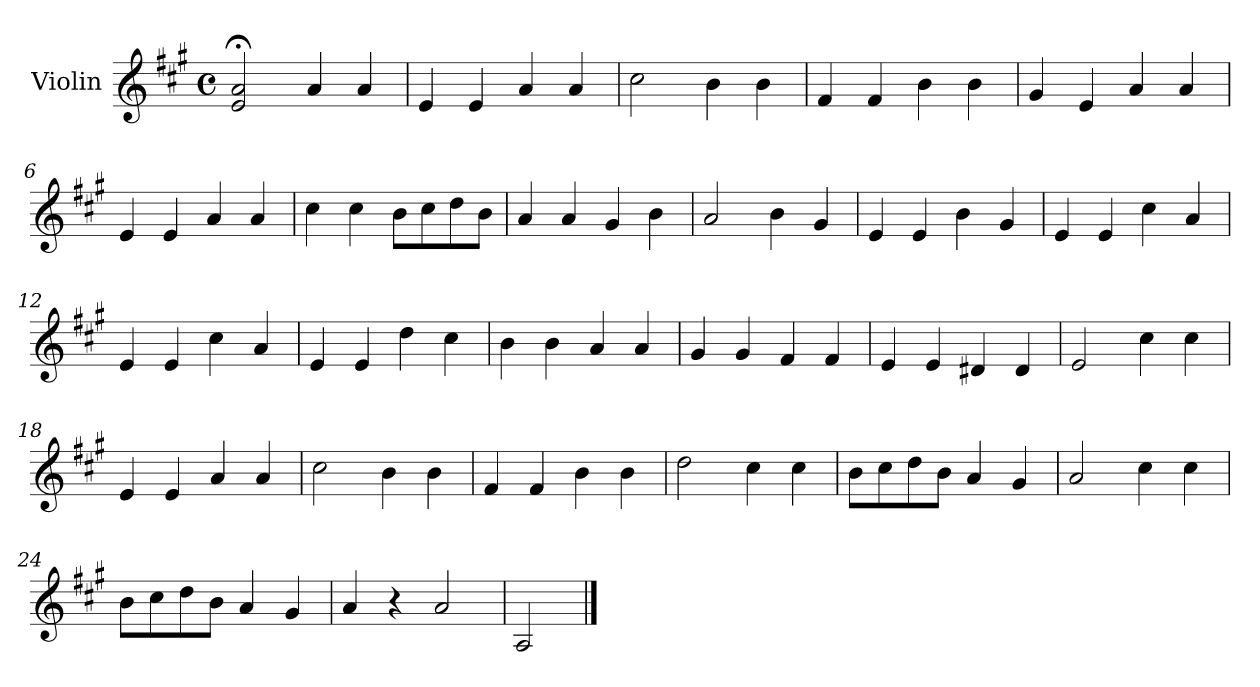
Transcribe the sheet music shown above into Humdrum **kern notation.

**kern
*part1
*staff1
*I"Violin
*I'Vln.
*clefG2
*k[f#c#g#]
*M4/4
*met(c)
=1
2e;</ 2a;</
4a/
4a/
=2
4e/
4e/
4a/
4a/
=3
2cc#\
4b\
4b\
=4
4f#/
4f#/
4b\
4b\
=5
4g#/
4e/
4a/
4a/
=6
4e/
4e/
4a/
4a/
!!LO:LB:g=z
=7
4cc#\
4cc#\
8b\L
8cc#\
8dd\
8b\J
=8
4a/
4a/
4g#/
4b\
=9
2a/
4b\
4g#/
=10
4e/
4e/
4b\
4g#/
=11
4e/
4e/
4cc#\
4a/
=12
4e/
4e/
4cc#\
4a/
!!LO:LB:g=z
=13
4e/
4e/
4dd\
4cc#\
=14
4b\
4b\
4a/
4a/
=15
4g#/
4g#/
4f#/
4f#/
=16
4e/
4e/
4d#X/
4d#/
=17
2e/
4cc#\
4cc#\
=18
4e/
4e/
4a/
4a/
=19
2cc#\
4b\
4b\
=20
4f#/
4f#/
4b\
4b\
!!LO:LB:g=z
=21
2dd\
4cc#\
4cc#\
=22
8b\L
8cc#\
8dd\
8b\J
4a/
4g#/
=23
2a/
4cc#\
4cc#\
=24
8b\L
8cc#\
8dd\
8b\J
4a/
4g#/
=25
4a/
4r
2a/
=26
2A/
==
*-
